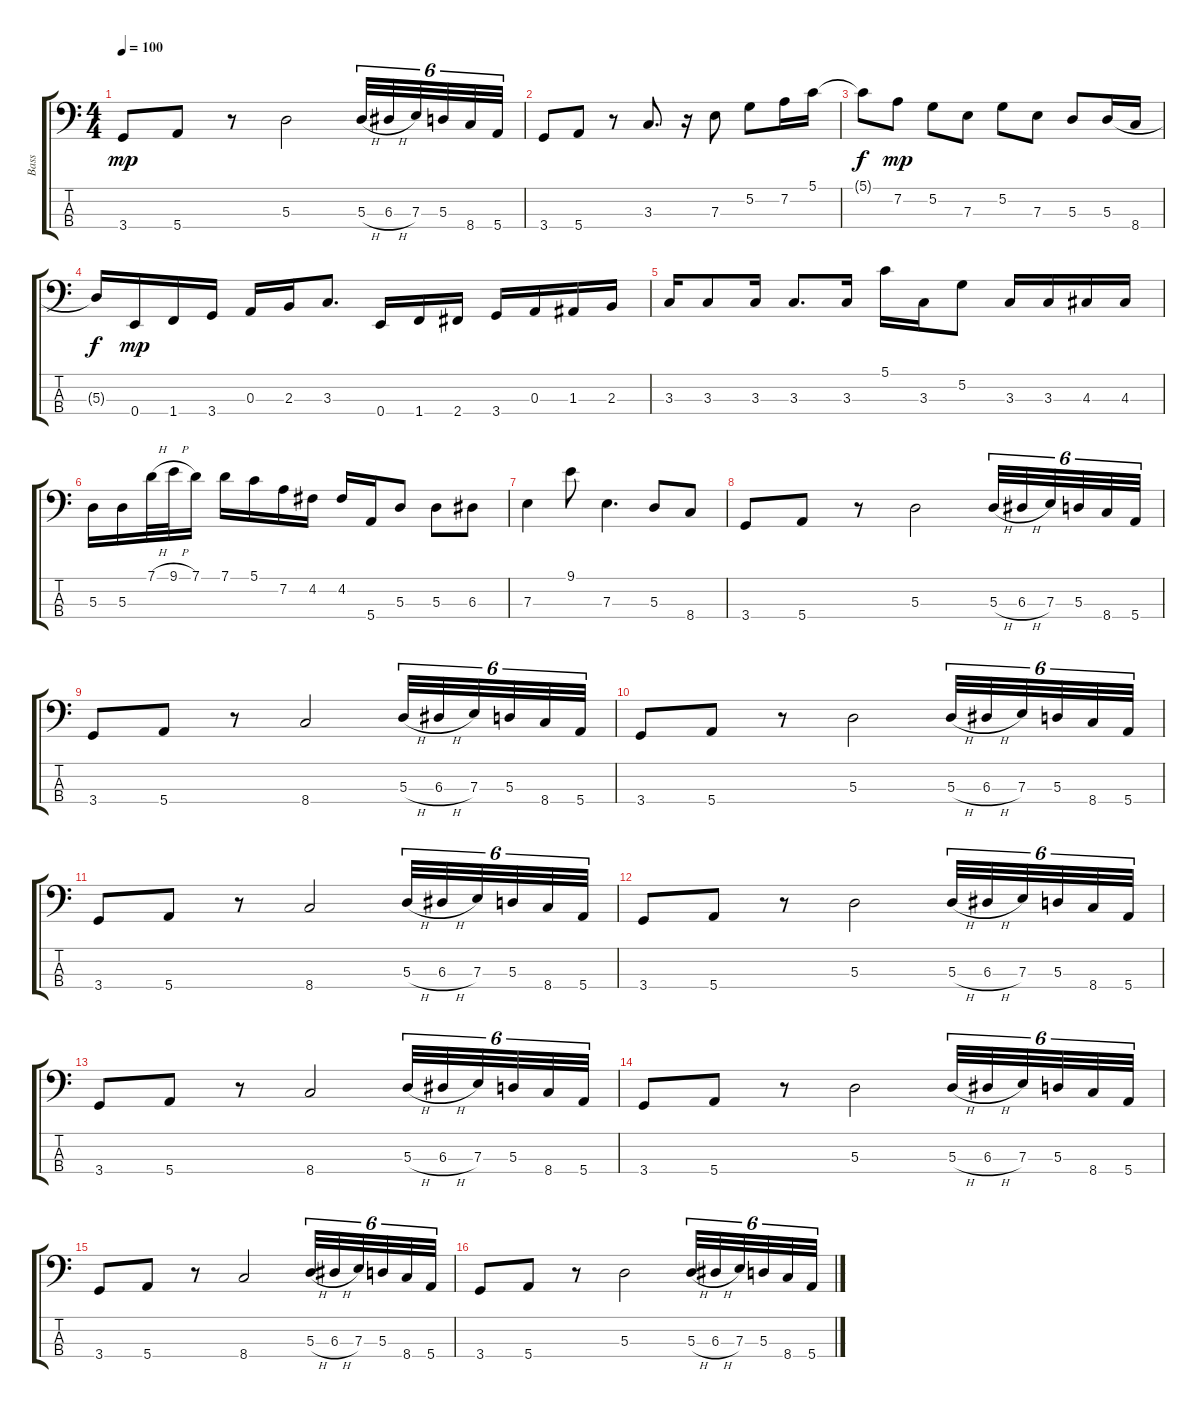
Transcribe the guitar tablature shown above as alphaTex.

\track ("Bass" "Bass") {instrument electricbassfinger}
\staff {score tabs}
\tuning (G2 D2 A1 E1) {hide}
\ts (4 4)
\tempo 100
\clef f4
\ks c
3.4.8{dy mp} 5.4.8 r.8 5.3.2 5.3{h}.32{tu (6 4)} 6.3{h}.32{tu (6 4)} 7.3.32{tu (6 4)} 5.3.32{tu (6 4)} 8.4.32{tu (6 4)} 5.4.32{tu (6 4)} |
3.4.8 5.4.8 r.8 3.3.8{d} r.16 7.3.8 5.2.8 7.2.16 5.1.16 |
5.1{t}.8{dy f} 7.2.8{dy mp} 5.2.8 7.3.8 5.2.8 7.3.8 5.3.8 5.3.16 8.4.16 |
5.3{t}.16{dy f} 0.4.16{dy mp} 1.4.16 3.4.16 0.3.16 2.3.16 3.3.8{d} 0.4.16 1.4.16 2.4.16 3.4.16 0.3.16 1.3.16 2.3.16 |
3.3.16 3.3.8 3.3.16 3.3.8{d} 3.3.16 5.1.16 3.3.16 5.2.8 3.3.16 3.3.16 4.3.16 4.3.16 |
5.3.16 5.3.16 7.1{h}.32 9.1{h}.32 7.1.16 7.1.16 5.1.16 7.2.16 4.2.16 4.2.16 5.4.16 5.3.8 5.3.8 6.3.8 |
7.3.4 9.1.8 7.3.4{d} 5.3.8 8.4.8 |
3.4.8 5.4.8 r.8 5.3.2 5.3{h}.32{tu (6 4)} 6.3{h}.32{tu (6 4)} 7.3.32{tu (6 4)} 5.3.32{tu (6 4)} 8.4.32{tu (6 4)} 5.4.32{tu (6 4)} |
3.4.8 5.4.8 r.8 8.4.2 5.3{h}.32{tu (6 4)} 6.3{h}.32{tu (6 4)} 7.3.32{tu (6 4)} 5.3.32{tu (6 4)} 8.4.32{tu (6 4)} 5.4.32{tu (6 4)} |
3.4.8 5.4.8 r.8 5.3.2 5.3{h}.32{tu (6 4)} 6.3{h}.32{tu (6 4)} 7.3.32{tu (6 4)} 5.3.32{tu (6 4)} 8.4.32{tu (6 4)} 5.4.32{tu (6 4)} |
3.4.8 5.4.8 r.8 8.4.2 5.3{h}.32{tu (6 4)} 6.3{h}.32{tu (6 4)} 7.3.32{tu (6 4)} 5.3.32{tu (6 4)} 8.4.32{tu (6 4)} 5.4.32{tu (6 4)} |
3.4.8 5.4.8 r.8 5.3.2 5.3{h}.32{tu (6 4)} 6.3{h}.32{tu (6 4)} 7.3.32{tu (6 4)} 5.3.32{tu (6 4)} 8.4.32{tu (6 4)} 5.4.32{tu (6 4)} |
3.4.8 5.4.8 r.8 8.4.2 5.3{h}.32{tu (6 4)} 6.3{h}.32{tu (6 4)} 7.3.32{tu (6 4)} 5.3.32{tu (6 4)} 8.4.32{tu (6 4)} 5.4.32{tu (6 4)} |
3.4.8 5.4.8 r.8 5.3.2 5.3{h}.32{tu (6 4)} 6.3{h}.32{tu (6 4)} 7.3.32{tu (6 4)} 5.3.32{tu (6 4)} 8.4.32{tu (6 4)} 5.4.32{tu (6 4)} |
3.4.8 5.4.8 r.8 8.4.2 5.3{h}.32{tu (6 4)} 6.3{h}.32{tu (6 4)} 7.3.32{tu (6 4)} 5.3.32{tu (6 4)} 8.4.32{tu (6 4)} 5.4.32{tu (6 4)} |
3.4.8 5.4.8 r.8 5.3.2 5.3{h}.32{tu (6 4)} 6.3{h}.32{tu (6 4)} 7.3.32{tu (6 4)} 5.3.32{tu (6 4)} 8.4.32{tu (6 4)} 5.4.32{tu (6 4)}
